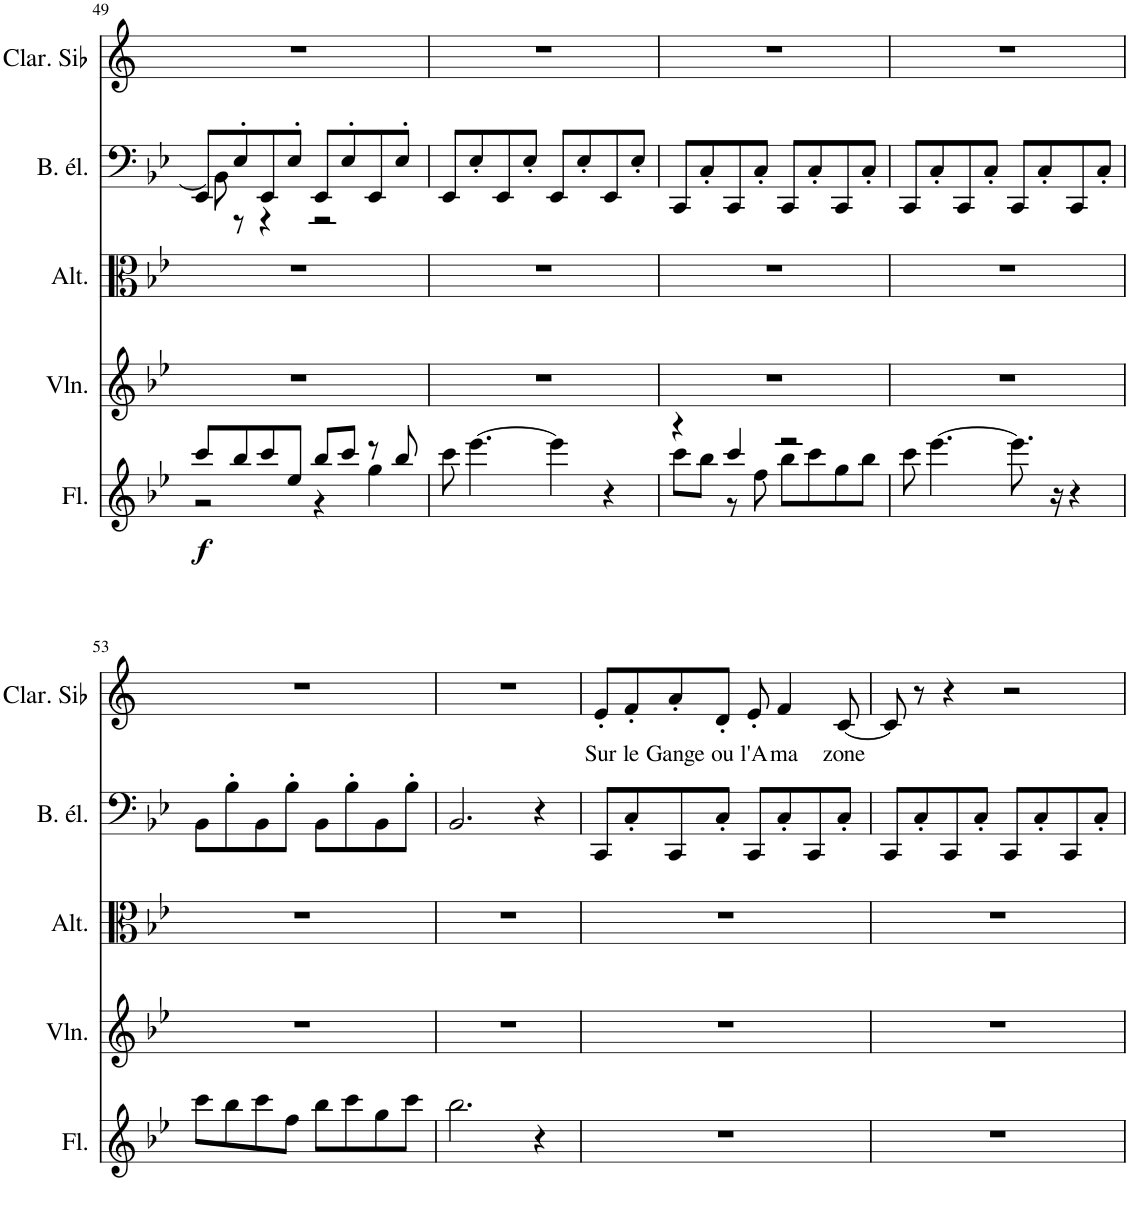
**kern	**dynam	**kern	**kern	**kern	**kern	**text
*part5	*part5	*part4	*part3	*part2	*part1	*part1
*staff5	*staff5	*staff4	*staff3	*staff2	*staff1	*staff1
*I"Flûte	*	*I"Violon	*I"Altos, VIOLINES	*I"Basse électrique	*I"Clarinette en Sib	*
*I'Fl.	*	*I'Vln.	*I'Alt.	*I'B. él.	*I'Clar. Sib	*
!!LO:PB:g=z
*clefG2	*	*clefG2	*clefC3	*clefF4	*clefG2	*
*	*	*	*	*Trd7c12	*Trd1c2	*
*k[b-e-]	*	*k[b-e-]	*k[b-e-]	*k[b-e-]	*k[]	*
*M4/4	*	*M4/4	*M4/4	*M4/4	*M4/4	*
=49	=49	=49	=49	=49	=49	=49
*^	*	*	*	*^	*	*
!	!	!LO:DY:b	!	!	!	!	!	!
8ccc/L	2r	f	1r	1r	8EE-/L	8BB\]	1r	.
8bb-/	.	.	.	.	8E-'/	8r	.	.
8ccc/	.	.	.	.	8EE-/	4r	.	.
8ee-/J	.	.	.	.	8E-'/J	.	.	.
8bb-/L	4r	.	.	.	8EE-/L	2r	.	.
8ccc/J	.	.	.	.	8E-'/	.	.	.
8r	4gg\	.	.	.	8EE-/	.	.	.
8bb-/	.	.	.	.	8E-'/J	.	.	.
*v	*v	*	*	*	*v	*v	*	*
=50	=50	=50	=50	=50	=50	=50
8ccc\	.	1r	1r	8EE-/L	1r	.
[4.eee-\	.	.	.	8E-'/	.	.
.	.	.	.	8EE-/	.	.
.	.	.	.	8E-'/J	.	.
4eee-\]	.	.	.	8EE-/L	.	.
.	.	.	.	8E-'/	.	.
4r	.	.	.	8EE-/	.	.
.	.	.	.	8E-'/J	.	.
=51	=51	=51	=51	=51	=51	=51
*^	*	*	*	*	*	*
4r	8ccc\L	.	1r	1r	8CC/L	1r	.
.	8bb-\J	.	.	.	8C'/	.	.
4ccc/	8r	.	.	.	8CC/	.	.
.	8ff\	.	.	.	8C'/J	.	.
2r	8bb-\L	.	.	.	8CC/L	.	.
.	8ccc\	.	.	.	8C'/	.	.
.	8gg\	.	.	.	8CC/	.	.
.	8bb-\J	.	.	.	8C'/J	.	.
*v	*v	*	*	*	*	*	*
=52	=52	=52	=52	=52	=52	=52
8ccc\	.	1r	1r	8CC/L	1r	.
[4.eee-\	.	.	.	8C'/	.	.
.	.	.	.	8CC/	.	.
.	.	.	.	8C'/J	.	.
8.eee-\]	.	.	.	8CC/L	.	.
.	.	.	.	8C'/	.	.
16r	.	.	.	.	.	.
4r	.	.	.	8CC/	.	.
.	.	.	.	8C'/J	.	.
!!LO:LB:g=z
=53	=53	=53	=53	=53	=53	=53
8ccc\L	.	1r	1r	8BB-\L	1r	.
8bb-\	.	.	.	8B-'\	.	.
8ccc\	.	.	.	8BB-\	.	.
8ff\J	.	.	.	8B-'\J	.	.
8bb-\L	.	.	.	8BB-\L	.	.
8ccc\	.	.	.	8B-'\	.	.
8gg\	.	.	.	8BB-\	.	.
8ccc\J	.	.	.	8B-'\J	.	.
=54	=54	=54	=54	=54	=54	=54
2.bb-\	.	1r	1r	2.BB-/	1r	.
4r	.	.	.	4r	.	.
=55	=55	=55	=55	=55	=55	=55
!	!	!	!	!	!	!LO:LY:b
1r	.	1r	1r	8CC/L	8e'/L	Sur
!	!	!	!	!	!	!LO:LY:b
.	.	.	.	8C'/	8f'/	le
!	!	!	!	!	!	!LO:LY:b
.	.	.	.	8CC/	8a'/	Gange
!	!	!	!	!	!	!LO:LY:b
.	.	.	.	8C'/J	8d'/J	ou
!	!	!	!	!	!	!LO:LY:b
.	.	.	.	8CC/L	8e'/	l'A
!	!	!	!	!	!	!LO:LY:b
.	.	.	.	8C'/	4f/	ma
.	.	.	.	8CC/	.	.
!	!	!	!	!	!	!LO:LY:b
.	.	.	.	8C'/J	[8c/	zone
=56	=56	=56	=56	=56	=56	=56
1r	.	1r	1r	8CC/L	8c/]	.
.	.	.	.	8C'/	8r	.
.	.	.	.	8CC/	4r	.
.	.	.	.	8C'/J	.	.
.	.	.	.	8CC/L	2r	.
.	.	.	.	8C'/	.	.
.	.	.	.	8CC/	.	.
.	.	.	.	8C'/J	.	.
=	=	=	=	=	=	=
*-	*-	*-	*-	*-	*-	*-
